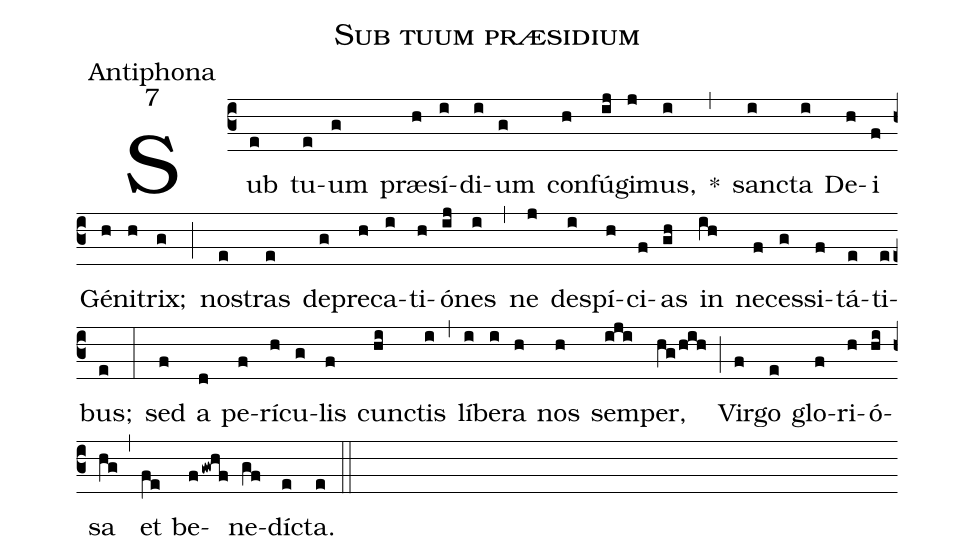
name:Sub tuum præsidium;
office-part:Antiphona;
mode:7;
%%
(c3) Sub(e) tu(e)um(g) præ(h)sí(i)di(i)um(g) con(h)fú(ij)gi(j)mus,(i) *(,) san(i)cta(i) De(h)i(f) Gé(h)ni(h)trix;(g) (;) no(e)stras(e) de(g)pre(h)ca(i)ti(h)ó(ij)nes(i) (,) ne(j) de(i)spí(h)ci(f)as(gh) in(ih) ne(f)ces(g)si(f)tá(e)ti(e)bus;(e) (:) sed(f) a(d) pe(f)rí(h)cu(g)lis(f) cun(hi)ctis(i) (,) lí(i)be(i)ra(h) nos(h) sem(iji)per,(hg/hih) (;) Vir(f)go(e) glo(f)ri(h)ó(hi)sa(hg) (,) et(fe) be(fgwhf)ne(gf)dí(e)cta.(e) (::)
